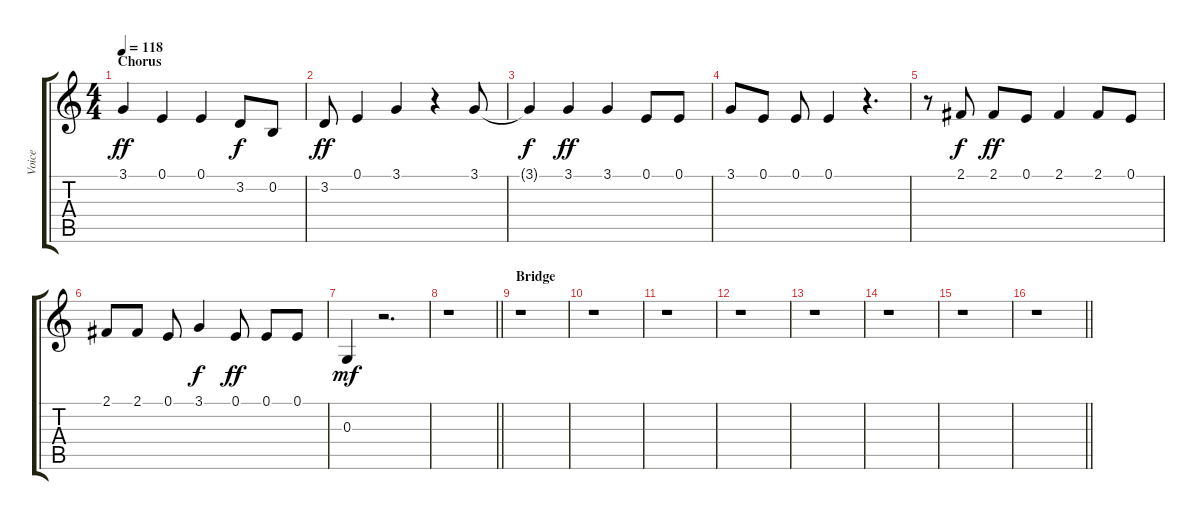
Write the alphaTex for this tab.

\track ("Voice" "Voice") {instrument voiceoohs}
\staff {score tabs}
\tuning (E4 B3 G3 D3 A2 E2) {hide}
\ts (4 4)
\section ("" "Chorus")
\tempo 118
\clef g2
\ks c
3.1.4{dy ff} 0.1.4 0.1.4 3.2.8{dy f} 0.2.8 |
3.2.8{dy ff} 0.1.4 3.1.4 r.4 3.1.8 |
3.1{t}.4{dy f} 3.1.4{dy ff} 3.1.4 0.1.8 0.1.8 |
3.1.8 0.1.8 0.1.8 0.1.4 r.4{d} |
r.8 2.1.8{dy f} 2.1.8{dy ff} 0.1.8 2.1.4 2.1.8 0.1.8 |
2.1.8 2.1.8 0.1.8 3.1.4{dy f} 0.1.8{dy ff} 0.1.8 0.1.8 |
0.3.4{dy mf} r.2{d} |
\barLineRight lightlight
r.1 |
\section ("" "Bridge")
r.1 |
r.1 |
r.1 |
r.1 |
r.1 |
r.1 |
r.1 |
\barLineRight lightlight
r.1
